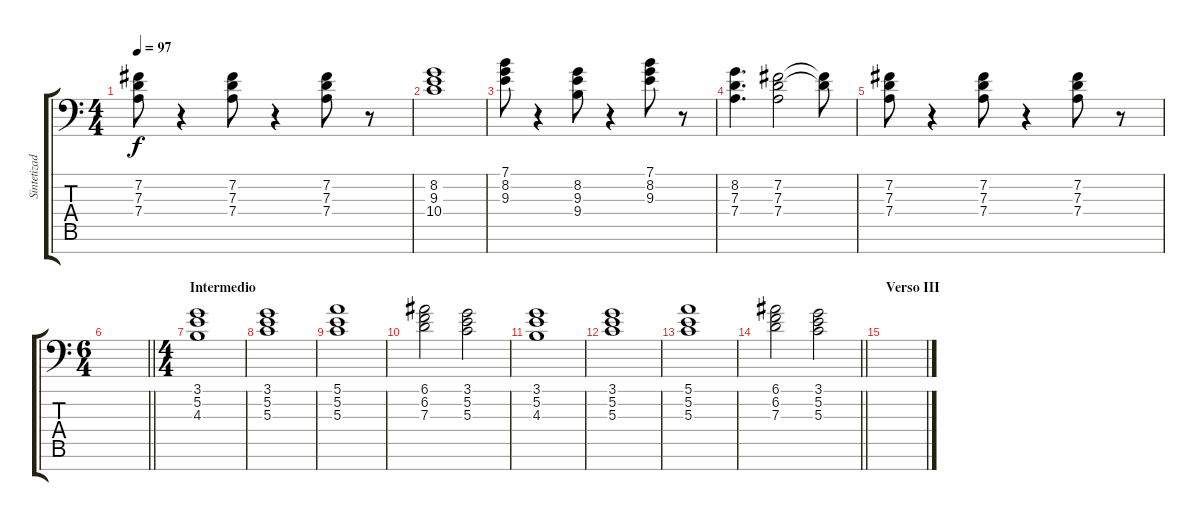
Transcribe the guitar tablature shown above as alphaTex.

\track ("Sintetizador II" "Sintetizad") {instrument synthstrings1}
\staff {score tabs}
\tuning (E4 B3 G3 D3 A2 E2 C-1) {hide}
\ts (4 4)
\tempo 97
\clef f4
\ks c
(7.2 7.3 7.4).8{dy f} r.4 (7.2 7.3 7.4).8 r.4 (7.2 7.3 7.4).8 r.8 |
(8.2 9.3 10.4).1 |
(7.1 8.2 9.3).8 r.4 (8.2 9.3 9.4).8 r.4 (7.1 8.2 9.3).8 r.8 |
(8.2 7.3 7.4).4{d} (7.2 7.3 7.4).2 (7.2{t} 7.3{t}).8 |
(7.2 7.3 7.4).8 r.4 (7.2 7.3 7.4).8 r.4 (7.2 7.3 7.4).8 r.8 |
\ts (6 4)
\barLineRight lightlight
|
\ts (4 4)
\section ("" "Intermedio")
(3.1 5.2 4.3).1 |
(3.1 5.2 5.3).1 |
(5.1 5.2 5.3).1 |
(6.1 6.2 7.3).2 (3.1 5.2 5.3).2 |
(3.1 5.2 4.3).1 |
(3.1 5.2 5.3).1 |
(5.1 5.2 5.3).1 |
\barLineRight lightlight
(6.1 6.2 7.3).2 (3.1 5.2 5.3).2 |
\section ("" "Verso III")
